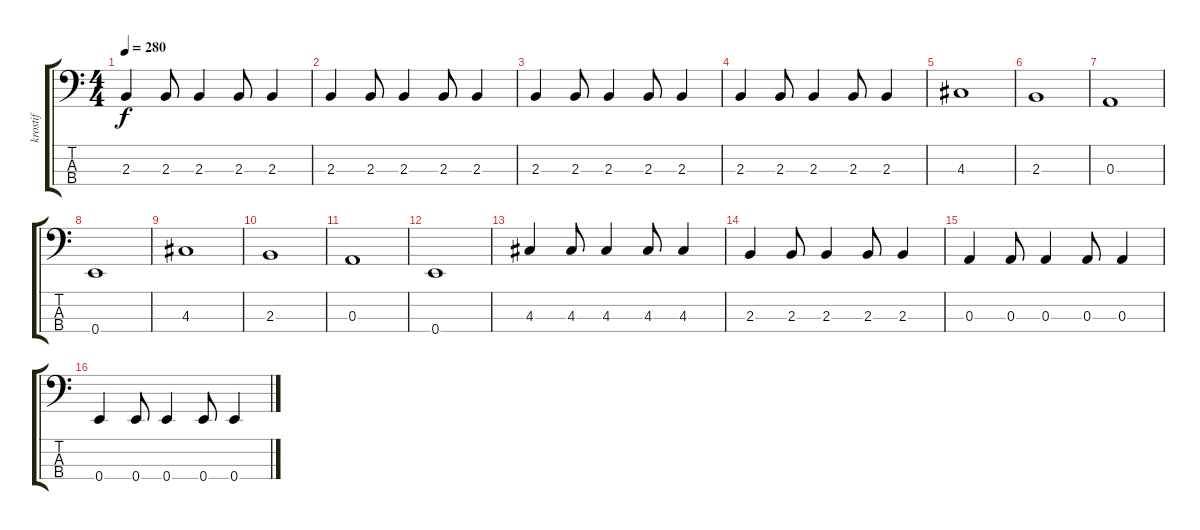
\track ("krostif" "krostif") {instrument electricbassfinger}
\staff {score tabs}
\tuning (G2 D2 A1 E1) {hide}
\ts (4 4)
\tempo 280
\clef f4
\ks c
2.3.4{dy f} 2.3.8 2.3.4 2.3.8 2.3.4 |
2.3.4 2.3.8 2.3.4 2.3.8 2.3.4 |
2.3.4 2.3.8 2.3.4 2.3.8 2.3.4 |
2.3.4 2.3.8 2.3.4 2.3.8 2.3.4 |
4.3.1 |
2.3.1 |
0.3.1 |
0.4.1 |
4.3.1 |
2.3.1 |
0.3.1 |
0.4.1 |
4.3.4 4.3.8 4.3.4 4.3.8 4.3.4 |
2.3.4 2.3.8 2.3.4 2.3.8 2.3.4 |
0.3.4 0.3.8 0.3.4 0.3.8 0.3.4 |
0.4.4 0.4.8 0.4.4 0.4.8 0.4.4
